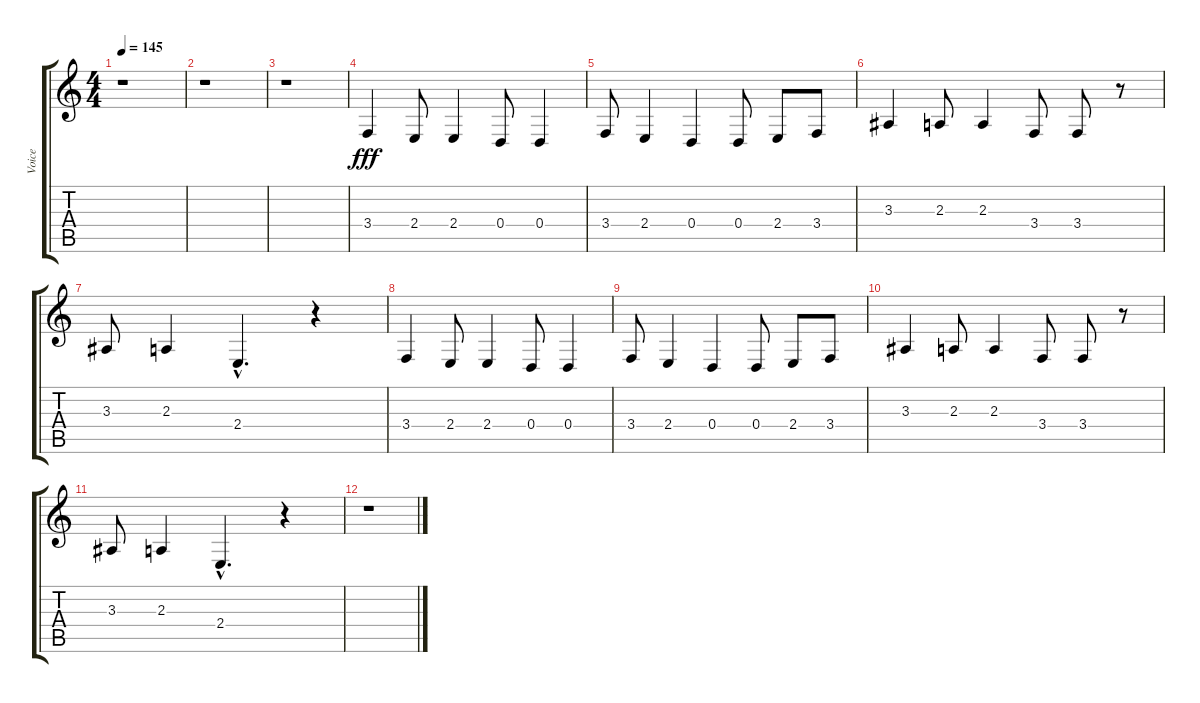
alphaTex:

\track ("Voice" "Voice") {instrument flute}
\staff {score tabs}
\tuning (E4 B3 G3 D3 A2 E2) {hide}
\ts (4 4)
\tempo 145
\clef g2
\ks c
r.1{dy fff} |
r.1 |
r.1 |
3.4.4 2.4.8 2.4.4 0.4.8 0.4.4 |
3.4.8 2.4.4 0.4.4 0.4.8 2.4.8 3.4.8 |
3.3.4 2.3.8 2.3.4 3.4.8 3.4.8 r.8 |
3.3.8 2.3.4 2.4{hac}.4{d} r.4 |
3.4.4 2.4.8 2.4.4 0.4.8 0.4.4 |
3.4.8 2.4.4 0.4.4 0.4.8 2.4.8 3.4.8 |
3.3.4 2.3.8 2.3.4 3.4.8 3.4.8 r.8 |
3.3.8 2.3.4 2.4{hac}.4{d} r.4 |
r.1
